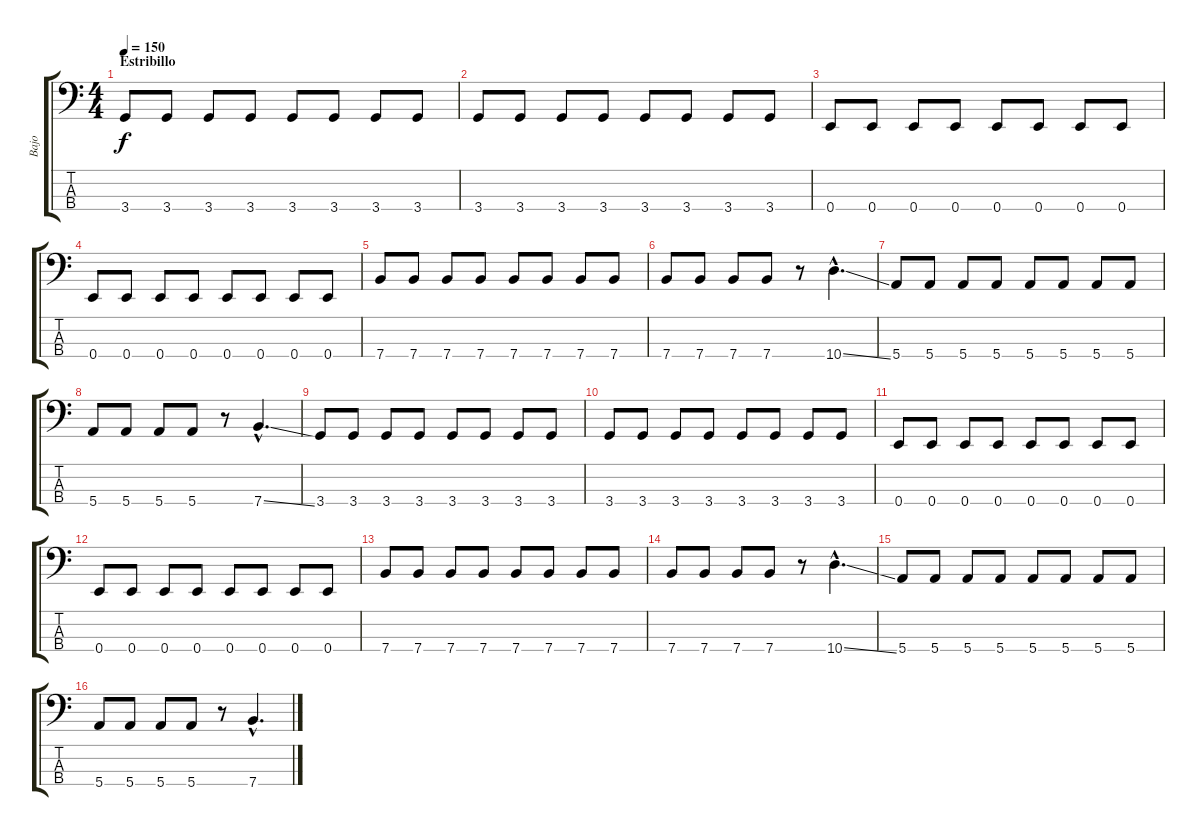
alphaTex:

\track ("Bajo" "Bajo") {instrument electricbassfinger}
\staff {score tabs}
\tuning (G2 D2 A1 E1) {hide}
\ts (4 4)
\section ("" "Estribillo")
\tempo 150
\clef f4
\ks c
3.4.8{dy f} 3.4.8 3.4.8 3.4.8 3.4.8 3.4.8 3.4.8 3.4.8 |
3.4.8 3.4.8 3.4.8 3.4.8 3.4.8 3.4.8 3.4.8 3.4.8 |
0.4.8 0.4.8 0.4.8 0.4.8 0.4.8 0.4.8 0.4.8 0.4.8 |
0.4.8 0.4.8 0.4.8 0.4.8 0.4.8 0.4.8 0.4.8 0.4.8 |
7.4.8 7.4.8 7.4.8 7.4.8 7.4.8 7.4.8 7.4.8 7.4.8 |
7.4.8 7.4.8 7.4.8 7.4.8 r.8 10.4{ss hac}.4{d} |
5.4.8 5.4.8 5.4.8 5.4.8 5.4.8 5.4.8 5.4.8 5.4.8 |
5.4.8 5.4.8 5.4.8 5.4.8 r.8 7.4{ss hac}.4{d} |
3.4.8 3.4.8 3.4.8 3.4.8 3.4.8 3.4.8 3.4.8 3.4.8 |
3.4.8 3.4.8 3.4.8 3.4.8 3.4.8 3.4.8 3.4.8 3.4.8 |
0.4.8 0.4.8 0.4.8 0.4.8 0.4.8 0.4.8 0.4.8 0.4.8 |
0.4.8 0.4.8 0.4.8 0.4.8 0.4.8 0.4.8 0.4.8 0.4.8 |
7.4.8 7.4.8 7.4.8 7.4.8 7.4.8 7.4.8 7.4.8 7.4.8 |
7.4.8 7.4.8 7.4.8 7.4.8 r.8 10.4{ss hac}.4{d} |
5.4.8 5.4.8 5.4.8 5.4.8 5.4.8 5.4.8 5.4.8 5.4.8 |
5.4.8 5.4.8 5.4.8 5.4.8 r.8 7.4{ss hac}.4{d}
